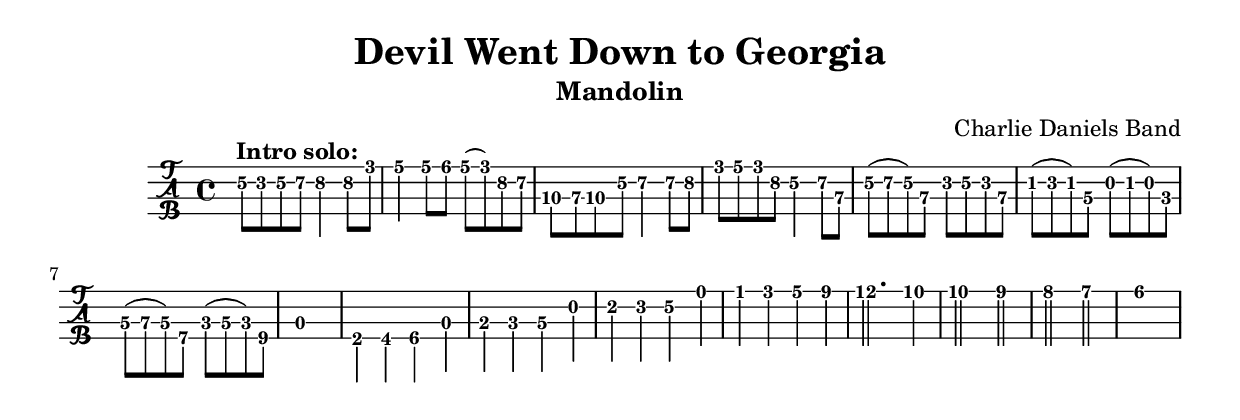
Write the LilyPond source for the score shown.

% 
% 
%
\version "2.19.15"
\include "english.ly"
\include "articulate.ly"
\header {
  title = "Devil Went Down to Georgia"
  subtitle = "Mandolin"
  arranger = ""
  composer = "Charlie Daniels Band"
}

\layout { \override Voice.StringNumber #'stencil = ##f }

\include "predefined-guitar-fretboards.ly"

chord_music = {
  \time 4/4
   \chordmode  {
 
    
   } 
}

music = {
  \time 4/4
  \stemDown
   \relative c {
  \override Beam.concaveness = #10000
  \set TabStaff.minimumFret = #3
   d''8^\markup { \bold "Intro solo:" } c8 d8 e8\2 f4\2 f8\2 g8 |
   a4 a8 bf8 a8( g8) f8\2 e8\2 |
   c8\3 a8\3 c8\3 d8 e4\2 e8\2 f8 | 
   g8 a8g8 f8 d4 e8\2 a,8\3 |
   d8( e8\2 d8) a8\3 c8 d8 c8 a8\3 |
     \set TabStaff.minimumFret = #1
   bf8( c8 bf8) g8
   a8( bf8 a8) f8
   g8( a8\3 g8) d8\4 
   f8( g8 f8) e8\4 |
   d1
   a4 b cs d |
   e4 f g a |
   b c d e f g a cs |
   e2. d4 d2 cs2 c2 b2 as1 
   }
}


<<
\new ChordNames {
  \chord_music 
}

\new TabStaff {
   \set TabStaff.stringTunings = #mandolin-tuning
    \tabFullNotation
    \music
}
>>

\score {
  \unfoldRepeats \articulate
     \music
    \midi {
	\tempo 4 = 130
  }
} 

